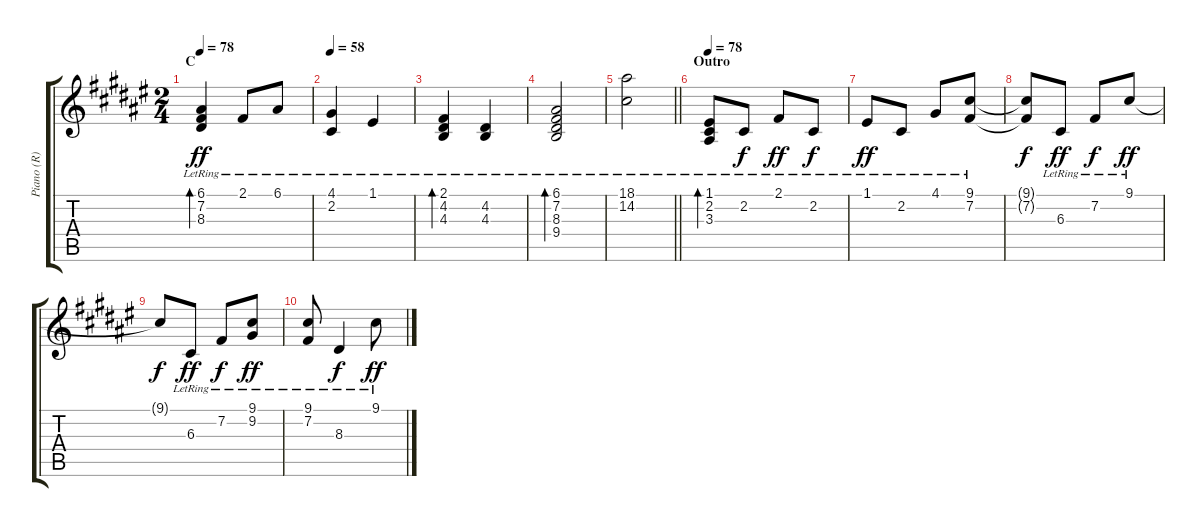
\track ("Piano (R)" "Piano (R)") {instrument acousticgrandpiano}
\staff {score tabs}
\tuning (E4 B3 G3 D3 A2 E2) {hide}
\ts (2 4)
\section ("" "C")
\tempo 78
\clef g2
\ks f#
(6.1{lr} 7.2{lr} 8.3{lr}).4{bd 120 dy ff} 2.1{lr}.8 6.1{lr}.8 |
\tempo 58
(4.1{lr} 2.2{lr}).4 1.1{lr}.4 |
(2.1{lr} 4.2{lr} 4.3{lr}).4{bd 120} (4.2{lr} 4.3{lr}).4 |
(6.1{lr} 7.2{lr} 8.3{lr} 9.4{lr}).2{bd 120} |
\barLineRight lightlight
(18.1{lr} 14.2{lr}).2 |
\section ("" "Outro")
\tempo 78
(1.1{lr} 2.2{lr} 3.3{lr}).8{bd 60 volume 0} 2.2{lr}.8{dy f} 2.1{lr}.8{dy ff} 2.2{lr}.8{dy f} |
1.1{lr}.8{dy ff} 2.2{lr}.8 4.1{lr}.8 (9.1{lr} 7.2{lr}).8 |
(9.1{t} 7.2{t}).8{dy f} 6.3{lr}.8{dy ff} 7.2{lr}.8{dy f} 9.1{lr}.8{dy ff} |
9.1{t}.8{dy f} 6.3{lr}.8{dy ff} 7.2{lr}.8{dy f} (9.1{lr} 9.2{lr}).8{dy ff} |
(9.1{lr} 7.2{lr}).8 8.3{lr}.4{dy f} 9.1{lr}.8{dy ff}
